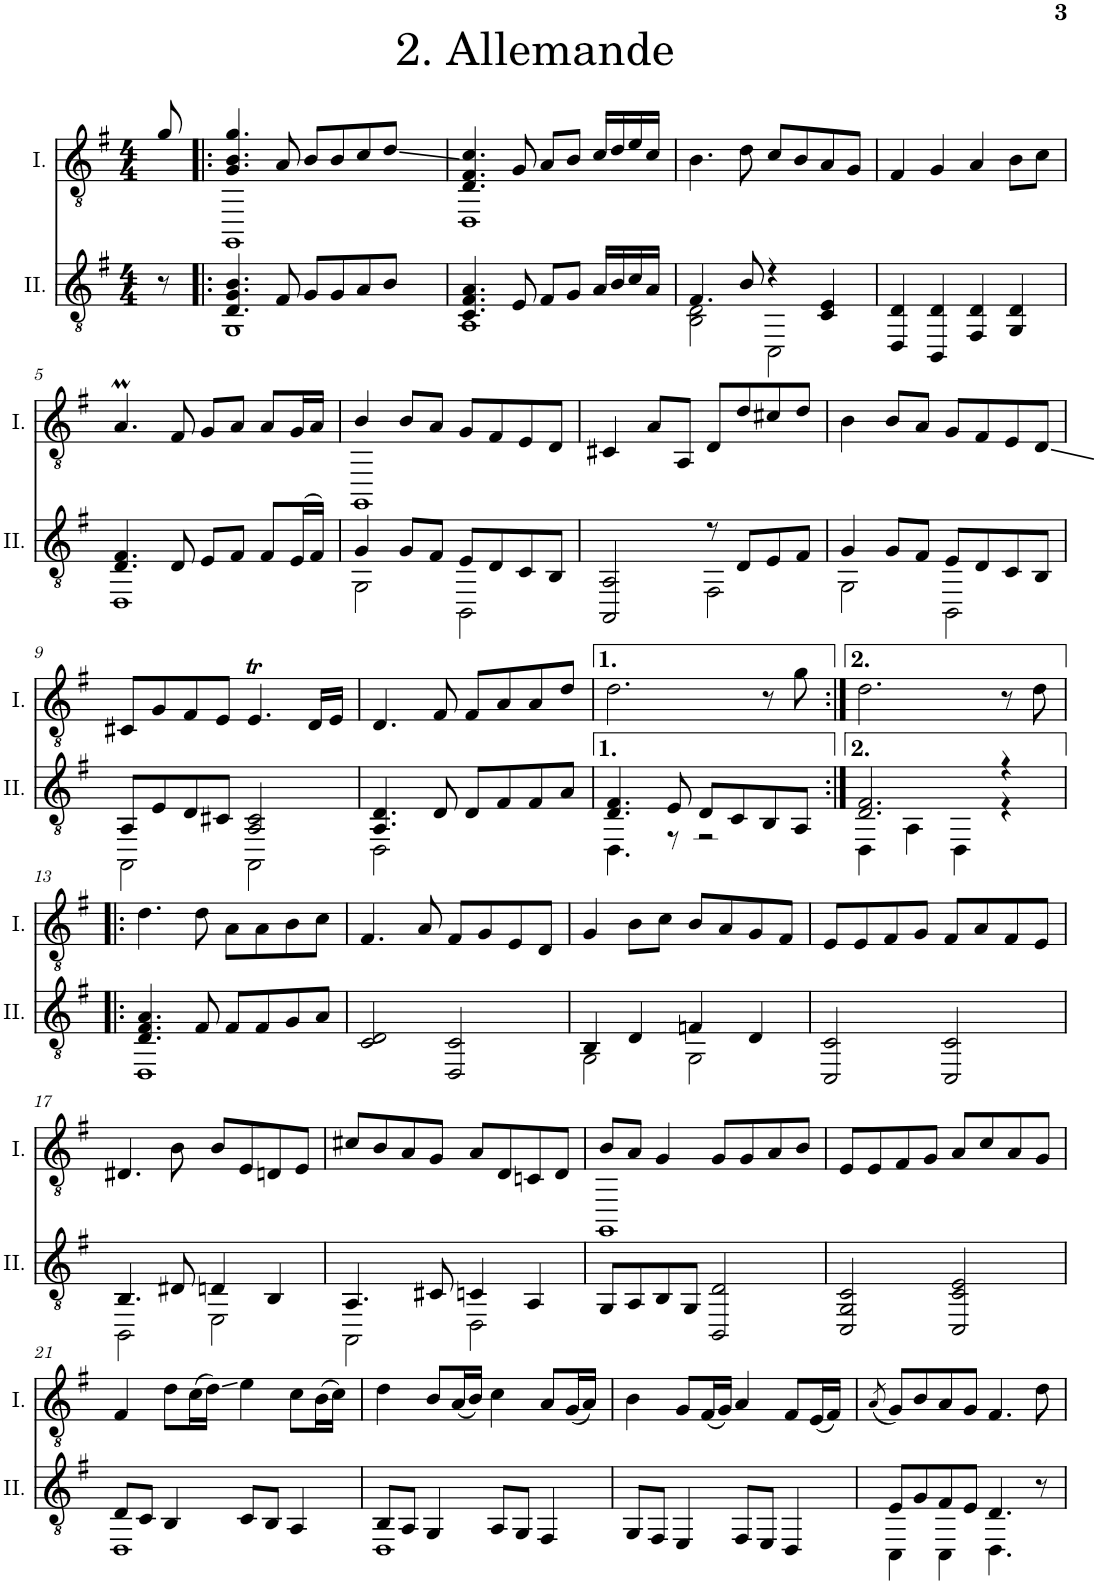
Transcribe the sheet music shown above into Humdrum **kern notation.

**kern	**kern
*part2	*part1
*staff2	*staff1
*I"II.	*I"I.
*I'II.	*I'I.
!!LO:PB:g=z
*clefGv2	*clefGv2
*k[f#]	*k[f#]
*M4/4	*M4/4
=	=
8r	8g/
=1!|:	=1!|:
*^	*^
4.D/ 4.G/ 4.B/	1GG	4.G/ 4.B/ 4.g/	1GGG
8F#/	.	8A/	.
8G/L	.	8B/L	.
8G/	.	8B/	.
8A/	.	8c/	.
8B/J	.	8d/J	.
=2	=2	=2	=2
4.C/ 4.F#/ 4.A/	1AA	4.D/ 4.F#/ 4.c/	1DD
8E/	.	8G/	.
8F#/L	.	8A/L	.
8G/J	.	8B/J	.
16A/LL	.	16c/LL	.
16B/	.	16d/	.
16c/	.	16e/	.
16A/JJ	.	16c/JJ	.
*	*	*v	*v
=3	=3	=3
4.F#/	2BB\ 2D\	4.B\
8B/	.	8d\
4r	2CC\	8c/L
.	.	8B/
4C/ 4E/	.	8A/
.	.	8G/J
*v	*v	*
=4	=4
4DD/ 4D/	4F#/
4BBB/ 4D/	4G/
4FF#/ 4D/	4A/
4GG/ 4D/	8B\L
.	8c\J
!!LO:LB:g=z
=5	=5
*^	*
4.D/ 4.F#/	1DD	4.AM/
8D/	.	8F#/
8E/L	.	8G/L
8F#/J	.	8A/J
8F#/L	.	8A/L
(16E/L	.	16G/L
16F#/JJ)	.	16A/JJ
=6	=6	=6
*	*	*^
4G/	2GG\	4B/	1GGG
8G/L	.	8B/L	.
8F#/J	.	8A/J	.
8E/L	2BBB\	8G/L	.
8D/	.	8F#/	.
8C/	.	8E/	.
8BB/J	.	8D/J	.
*	*	*v	*v
=7	=7	=7
2AAA/ 2AA/	2ryy	4C#X/
.	.	8A/L
.	.	8AA/J
8r	2FF#\	8D/L
8D/L	.	8d/
8E/	.	8c#X/
8F#/J	.	8d/J
=8	=8	=8
4G/	2GG\	4B\
8G/L	.	8B/L
8F#/J	.	8A/J
8E/L	2BBB\	8G/L
8D/	.	8F#/
8C/	.	8E/
8BB/J	.	8D/J
!!LO:LB:g=z
=9	=9	=9
8AA/L	2AAA\	8C#X/L
8E/	.	8G/
8D/	.	8F#/
8C#X/J	.	8E/J
2AA/ 2C#/	2AAA\	4.ET/
.	.	16D/LL
.	.	16E/JJ
=10	=10	=10
4.AA/ 4.D/	2DD\	4.D/
8D/	.	8F#/
8D/L	2ryy	8F#/L
8F#/	.	8A/
8F#/	.	8A/
8A/J	.	8d/J
=11	=11	=11
4.D/ 4.F#/	4.DD\	2.d\
8E/	8r	.
8D/L	2r	.
8C/	.	.
8BB/	.	8r
8AA/J	.	8g\
=12:|!	=12:|!	=12:|!
2.D/ 2.F#/	4DD\	2.d\
.	4AA\	.
.	4DD\	.
4r	4r	8r
.	.	8d\
!!LO:LB:g=z
=13!|:	=13!|:	=13!|:
4.D/ 4.F#/ 4.A/	1DD	4.d\
8F#/	.	8d\
8F#/L	.	8A\L
8F#/	.	8A\
8G/	.	8B\
8A/J	.	8c\J
*v	*v	*
=14	=14
2C/ 2D/	4.F#/
.	8A/
2DD/ 2C/	8F#/L
.	8G/
.	8E/
.	8D/J
=15	=15
*^	*
4BB/	2GG\	4G/
4D/	.	8B\L
.	.	8c\J
4Fn/	2GG\	8B/L
.	.	8A/
4D/	.	8G/
.	.	8F#/J
*v	*v	*
=16	=16
2CC/ 2C/	8E/L
.	8E/
.	8F#/
.	8G/J
2CC/ 2C/	8F#/L
.	8A/
.	8F#/
.	8E/J
!!LO:LB:g=z
=17	=17
*^	*
4.BB/	2BBB\	4.D#X/
8D#X/	.	8B\
4Dn/	2EE\	8B/L
.	.	8E/
4BB/	.	8Dn/
.	.	8E/J
=18	=18	=18
4.AA/	2AAA\	8c#X/L
.	.	8B/
.	.	8A/
8C#X/	.	8G/J
4Cn/	2DD\	8A/L
.	.	8D/
4AA/	.	8Cn/
.	.	8D/J
*v	*v	*
=19	=19
*	*^
8GG/L	8B/L	1GGG
8AA/	8A/J	.
8BB/	4G/	.
8GG/J	.	.
2BBB/ 2D/	8G/L	.
.	8G/	.
.	8A/	.
.	8B/J	.
*	*v	*v
=20	=20
2CC/ 2GG/ 2C/	8E/L
.	8E/
.	8F#/
.	8G/J
2CC/ 2C/ 2E/	8A/L
.	8c/
.	8A/
.	8G/J
!!LO:LB:g=z
=21	=21
*^	*
8D/L	1DD	4F#/
8C/J	.	.
4BB/	.	8d\L
.	.	(16c\L
.	.	16d\JJ)
8C/L	.	4e\
8BB/J	.	.
4AA/	.	8c\L
.	.	(16B\L
.	.	16c\JJ)
=22	=22	=22
8BB/L	1DD	4d\
8AA/J	.	.
4GG/	.	8B/L
.	.	(16A/L
.	.	16B/JJ)
8AA/L	.	4c\
8GG/J	.	.
4FF#/	.	8A/L
.	.	(16G/L
.	.	16A/JJ)
*v	*v	*
=23	=23
8GG/L	4B\
8FF#/J	.
4EE/	8G/L
.	(16F#/L
.	16G/JJ)
8FF#/L	4A/
8EE/J	.
4DD/	8F#/L
.	(16E/L
.	16F#/JJ)
=24	=24
.	(8qA/
*^	*
8E/L	4CC\	8G/L)
8G/	.	8B/
8F#/	4CC\	8A/
8E/J	.	8G/J
4.D/	4.DD\	4.F#/
8r	8ryy	8d\
*v	*v	*
=	=
*-	*-
